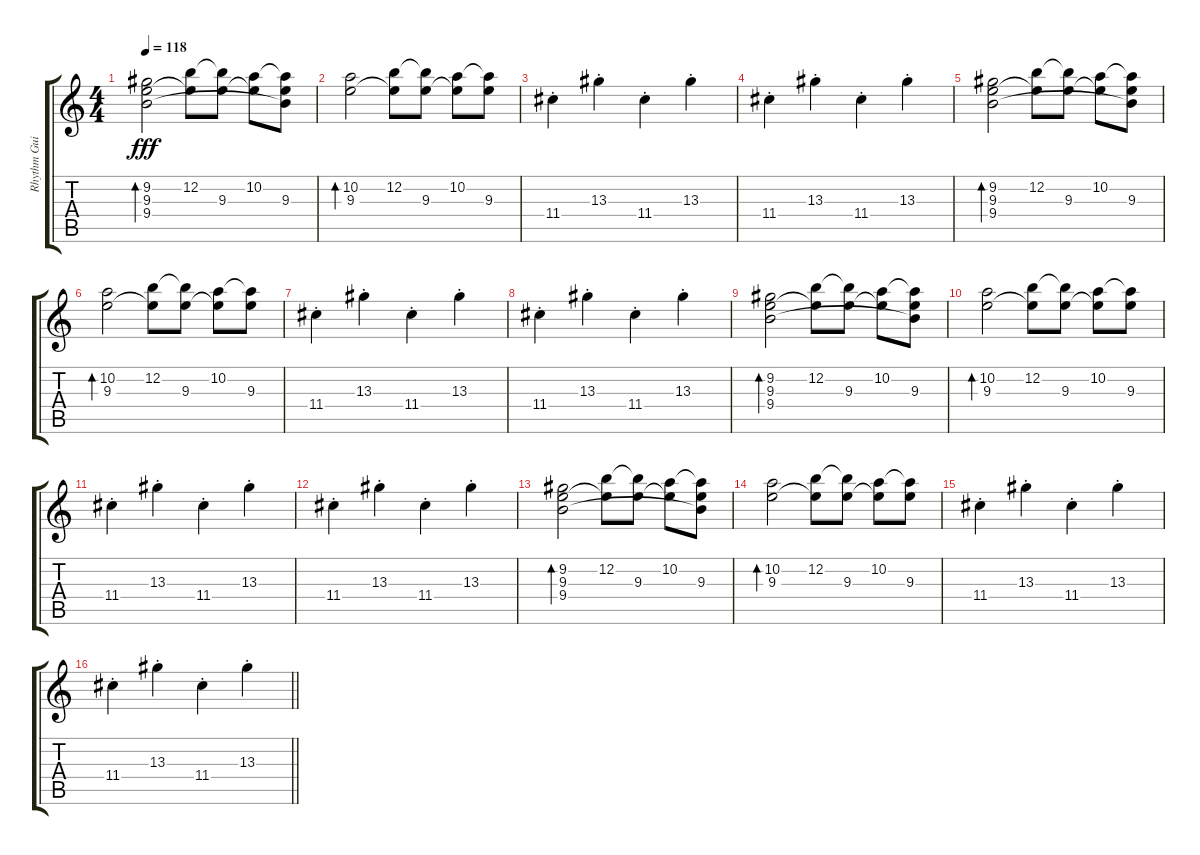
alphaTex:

\track ("Rhythm Guitar" "Rhythm Gui") {instrument electricguitarmuted}
\staff {score tabs}
\tuning (E4 B3 G3 D3 A2 E2) {hide}
\ts (4 4)
\tempo 118
\clef g2
\ks c
(9.2 9.3 9.4).2{bd 120 dy fff} (12.2 9.3{t}).8 (12.2{t} 9.3).8 (10.2 9.3{t}).8 (10.2{t} 9.3 9.4{t}).8 |
(10.2 9.3).2{bd 120} (12.2 9.3{t}).8 (12.2{t} 9.3).8 (10.2 9.3{t}).8 (10.2{t} 9.3).8 |
11.4{st}.4 13.3{st}.4 11.4{st}.4 13.3{st}.4 |
11.4{st}.4 13.3{st}.4 11.4{st}.4 13.3{st}.4 |
(9.2 9.3 9.4).2{bd 120} (12.2 9.3{t}).8 (12.2{t} 9.3).8 (10.2 9.3{t}).8 (10.2{t} 9.3 9.4{t}).8 |
(10.2 9.3).2{bd 120} (12.2 9.3{t}).8 (12.2{t} 9.3).8 (10.2 9.3{t}).8 (10.2{t} 9.3).8 |
11.4{st}.4 13.3{st}.4 11.4{st}.4 13.3{st}.4 |
11.4{st}.4 13.3{st}.4 11.4{st}.4 13.3{st}.4 |
(9.2 9.3 9.4).2{bd 120} (12.2 9.3{t}).8 (12.2{t} 9.3).8 (10.2 9.3{t}).8 (10.2{t} 9.3 9.4{t}).8 |
(10.2 9.3).2{bd 120} (12.2 9.3{t}).8 (12.2{t} 9.3).8 (10.2 9.3{t}).8 (10.2{t} 9.3).8 |
11.4{st}.4 13.3{st}.4 11.4{st}.4 13.3{st}.4 |
11.4{st}.4 13.3{st}.4 11.4{st}.4 13.3{st}.4 |
(9.2 9.3 9.4).2{bd 120} (12.2 9.3{t}).8 (12.2{t} 9.3).8 (10.2 9.3{t}).8 (10.2{t} 9.3 9.4{t}).8 |
(10.2 9.3).2{bd 120} (12.2 9.3{t}).8 (12.2{t} 9.3).8 (10.2 9.3{t}).8 (10.2{t} 9.3).8 |
11.4{st}.4 13.3{st}.4 11.4{st}.4 13.3{st}.4 |
\barLineRight lightlight
11.4{st}.4 13.3{st}.4 11.4{st}.4 13.3{st}.4
